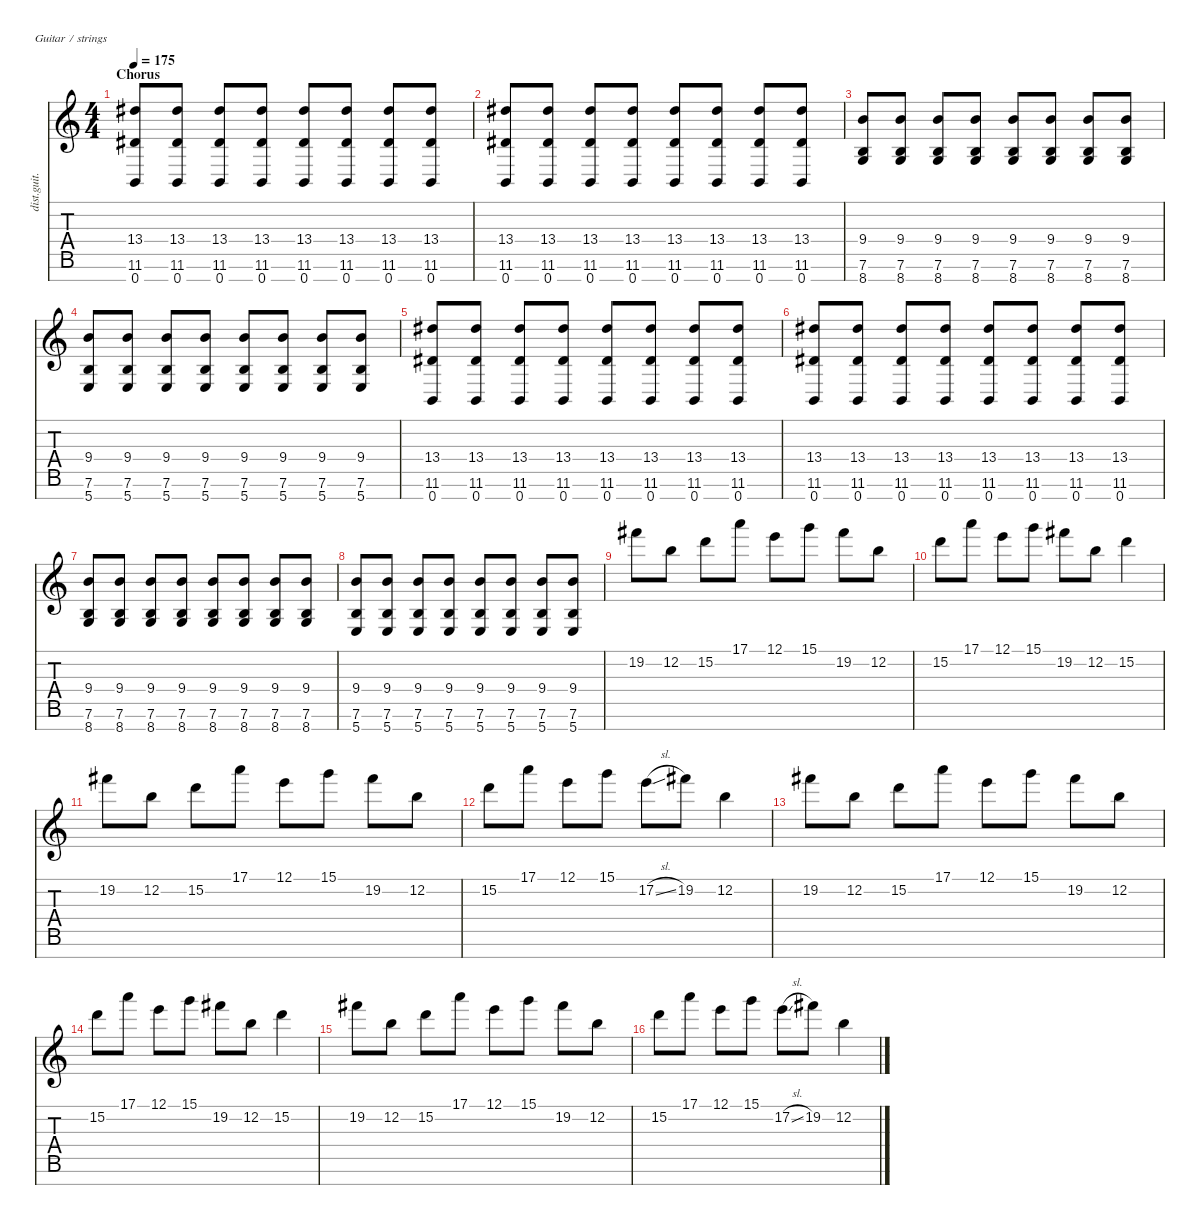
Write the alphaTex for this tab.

\defaultSystemsLayout 4
\hideDynamics
\bracketExtendMode nobrackets
\track ("Distortion Guitar - Zoli" "dist.guit.") {instrument distortionguitar}
\staff {score tabs}
\tuning (E4 B3 G3 D3 A2 E2 B1)
\ts (4 4)
\section ("" "Chorus")
\tempo 175
\clef g2
\ks c
(0.7 11.6{acc #} 13.4{acc #}).8{dy ff} (0.7 11.6{acc #} 13.4{acc #}).8 (0.7 11.6{acc #} 13.4{acc #}).8 (0.7 11.6{acc #} 13.4{acc #}).8 (0.7 11.6{acc #} 13.4{acc #}).8 (0.7 11.6{acc #} 13.4{acc #}).8 (0.7 11.6{acc #} 13.4{acc #}).8 (0.7 11.6{acc #} 13.4{acc #}).8 |
(0.7 11.6{acc #} 13.4{acc #}).8 (0.7 11.6{acc #} 13.4{acc #}).8 (0.7 11.6{acc #} 13.4{acc #}).8 (0.7 11.6{acc #} 13.4{acc #}).8 (0.7 11.6{acc #} 13.4{acc #}).8 (0.7 11.6{acc #} 13.4{acc #}).8 (0.7 11.6{acc #} 13.4{acc #}).8 (0.7 11.6{acc #} 13.4{acc #}).8 |
(8.7 7.6 9.4).8 (8.7 7.6 9.4).8 (8.7 7.6 9.4).8 (8.7 7.6 9.4).8 (8.7 7.6 9.4).8 (8.7 7.6 9.4).8 (8.7 7.6 9.4).8 (8.7 7.6 9.4).8 |
(5.7 7.6 9.4).8 (5.7 7.6 9.4).8 (5.7 7.6 9.4).8 (5.7 7.6 9.4).8 (5.7 7.6 9.4).8 (5.7 7.6 9.4).8 (5.7 7.6 9.4).8 (5.7 7.6 9.4).8 |
(0.7 11.6{acc #} 13.4{acc #}).8 (0.7 11.6{acc #} 13.4{acc #}).8 (0.7 11.6{acc #} 13.4{acc #}).8 (0.7 11.6{acc #} 13.4{acc #}).8 (0.7 11.6{acc #} 13.4{acc #}).8 (0.7 11.6{acc #} 13.4{acc #}).8 (0.7 11.6{acc #} 13.4{acc #}).8 (0.7 11.6{acc #} 13.4{acc #}).8 |
(0.7 11.6{acc #} 13.4{acc #}).8 (0.7 11.6{acc #} 13.4{acc #}).8 (0.7 11.6{acc #} 13.4{acc #}).8 (0.7 11.6{acc #} 13.4{acc #}).8 (0.7 11.6{acc #} 13.4{acc #}).8 (0.7 11.6{acc #} 13.4{acc #}).8 (0.7 11.6{acc #} 13.4{acc #}).8 (0.7 11.6{acc #} 13.4{acc #}).8 |
(8.7 7.6 9.4).8 (8.7 7.6 9.4).8 (8.7 7.6 9.4).8 (8.7 7.6 9.4).8 (8.7 7.6 9.4).8 (8.7 7.6 9.4).8 (8.7 7.6 9.4).8 (8.7 7.6 9.4).8 |
(5.7 7.6 9.4).8 (5.7 7.6 9.4).8 (5.7 7.6 9.4).8 (5.7 7.6 9.4).8 (5.7 7.6 9.4).8 (5.7 7.6 9.4).8 (5.7 7.6 9.4).8 (5.7 7.6 9.4).8 |
19.2{acc #}.8 12.2.8 15.2.8 17.1.8 12.1.8 15.1.8 19.2{acc #}.8 12.2.8 |
15.2.8 17.1.8 12.1.8 15.1.8 19.2{acc #}.8 12.2.8 15.2.4 |
19.2{acc #}.8 12.2.8 15.2.8 17.1.8 12.1.8 15.1.8 19.2{acc #}.8 12.2.8 |
15.2.8 17.1.8 12.1.8 15.1.8 17.2{sl}.8 19.2{acc #}.8 12.2.4 |
19.2{acc #}.8 12.2.8 15.2.8 17.1.8 12.1.8 15.1.8 19.2{acc #}.8 12.2.8 |
15.2.8 17.1.8 12.1.8 15.1.8 19.2{acc #}.8 12.2.8 15.2.4 |
19.2{acc #}.8 12.2.8 15.2.8 17.1.8 12.1.8 15.1.8 19.2{acc #}.8 12.2.8 |
15.2.8 17.1.8 12.1.8 15.1.8 17.2{sl}.8 19.2{acc #}.8 12.2.4
